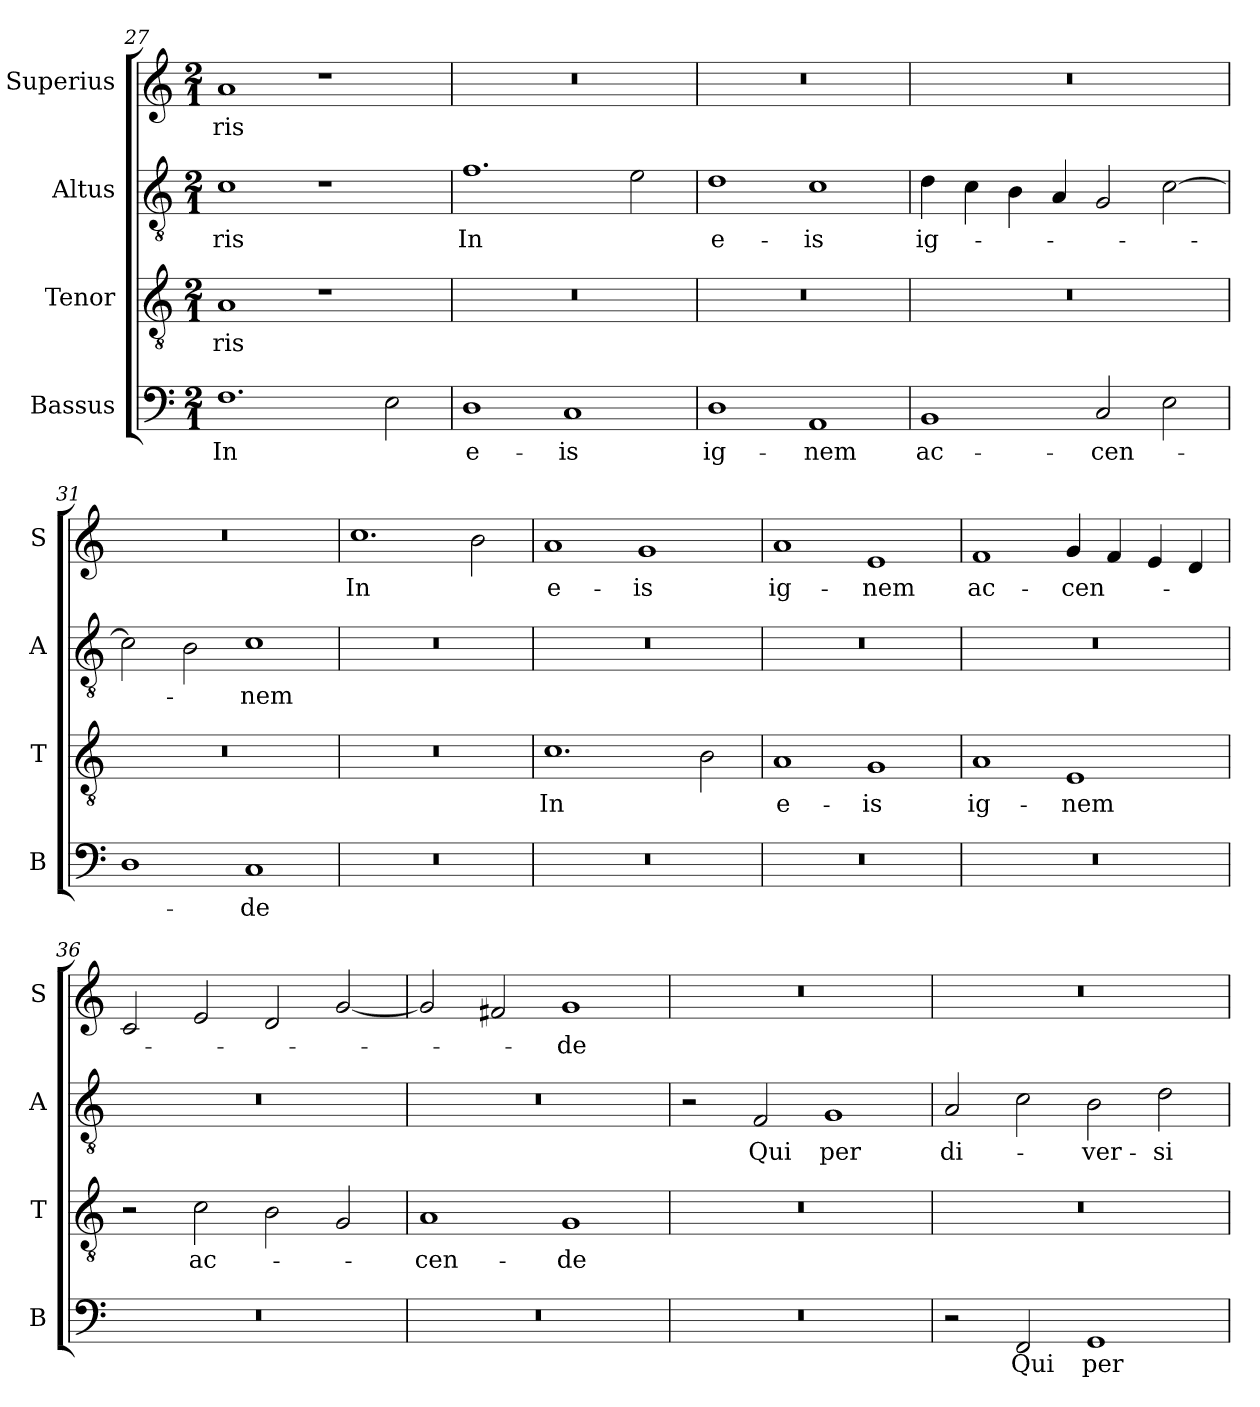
**kern	**text	**kern	**text	**kern	**text	**kern	**text
*part4	*part4	*part3	*part3	*part2	*part2	*part1	*part1
*staff4	*staff4	*staff3	*staff3	*staff2	*staff2	*staff1	*staff1
*I"Bassus	*	*I"Tenor	*	*I"Altus	*	*I"Superius	*
*I'B	*	*I'T	*	*I'A	*	*I'S	*
*clefF4	*	*clefGv2	*	*clefGv2	*	*clefG2	*
*k[]	*	*k[]	*	*k[]	*	*k[]	*
*M2/1	*	*M2/1	*	*M2/1	*	*M2/1	*
=27	=27	=27	=27	=27	=27	=27	=27
!	!	!	!	!	!LO:LY:i	!	!
1.F	In	1A	-ris	1c	-ris	1a	-ris
.	.	1r	.	1r	.	1r	.
2E	.	.	.	.	.	.	.
=28	=28	=28	=28	=28	=28	=28	=28
1D	e-	0r	.	1.f	In	0r	.
1C	-is	.	.	.	.	.	.
.	.	.	.	2e	.	.	.
=29	=29	=29	=29	=29	=29	=29	=29
1D	ig-	0r	.	1d	e-	0r	.
1AA	-nem	.	.	1c	-is	.	.
=30	=30	=30	=30	=30	=30	=30	=30
1BB	ac-	0r	.	4d	ig-	0r	.
.	.	.	.	4c	.	.	.
.	.	.	.	4B	.	.	.
.	.	.	.	4A	.	.	.
2C	-cen-	.	.	2G	.	.	.
2E	.	.	.	[2c	.	.	.
=31	=31	=31	=31	=31	=31	=31	=31
1D	.	0r	.	2c]	.	0r	.
.	.	.	.	2B	.	.	.
1C	-de	.	.	1c	-nem	.	.
=32	=32	=32	=32	=32	=32	=32	=32
0r	.	0r	.	0r	.	1.cc	In
.	.	.	.	.	.	2b	.
=33	=33	=33	=33	=33	=33	=33	=33
0r	.	1.c	In	0r	.	1a	e-
.	.	.	.	.	.	1g	-is
.	.	2B	.	.	.	.	.
=34	=34	=34	=34	=34	=34	=34	=34
0r	.	1A	e-	0r	.	1a	ig-
.	.	1G	-is	.	.	1e	-nem
=35	=35	=35	=35	=35	=35	=35	=35
0r	.	1A	ig-	0r	.	1f	ac-
.	.	1E	-nem	.	.	4g	-cen-
.	.	.	.	.	.	4f	.
.	.	.	.	.	.	4e	.
.	.	.	.	.	.	4d	.
=36	=36	=36	=36	=36	=36	=36	=36
0r	.	2r	.	0r	.	2c	.
.	.	2c	ac-	.	.	2e	.
.	.	2B	.	.	.	2d	.
.	.	2G	.	.	.	[2g	.
=37	=37	=37	=37	=37	=37	=37	=37
0r	.	1A	-cen-	0r	.	2g]	.
.	.	.	.	.	.	2f#X	.
.	.	1G	-de	.	.	1g	-de
=38	=38	=38	=38	=38	=38	=38	=38
0r	.	0r	.	2r	.	0r	.
.	.	.	.	2F	Qui	.	.
.	.	.	.	1G	per	.	.
=39	=39	=39	=39	=39	=39	=39	=39
2r	.	0r	.	2A	di-	0r	.
2FF	Qui	.	.	2c	.	.	.
1GG	per	.	.	2B	-ver-	.	.
.	.	.	.	2d	-si-	.	.
=	=	=	=	=	=	=	=
*-	*-	*-	*-	*-	*-	*-	*-
